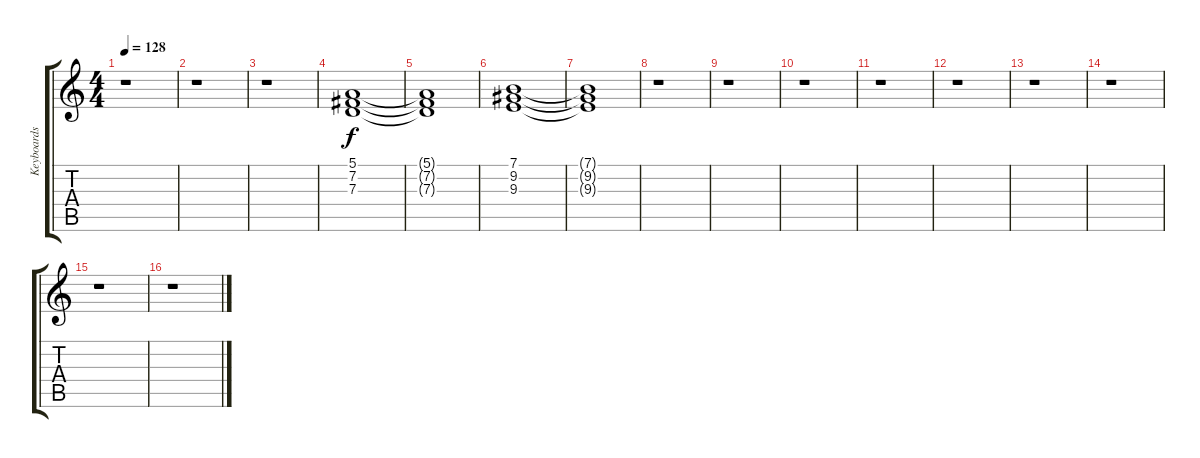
\track ("Keyboards 2" "Keyboards ") {instrument synthstrings1}
\staff {score tabs}
\tuning (E4 B3 G3 D3 A2 E2) {hide}
\ts (4 4)
\tempo 128
\clef g2
\ks c
r.1{dy f} |
r.1 |
r.1 |
(5.1 7.2 7.3).1 |
(5.1{t} 7.2{t} 7.3{t}).1 |
(7.1 9.2 9.3).1 |
(7.1{t} 9.2{t} 9.3{t}).1 |
r.1 |
r.1 |
r.1 |
r.1 |
r.1 |
r.1 |
r.1 |
r.1 |
r.1
